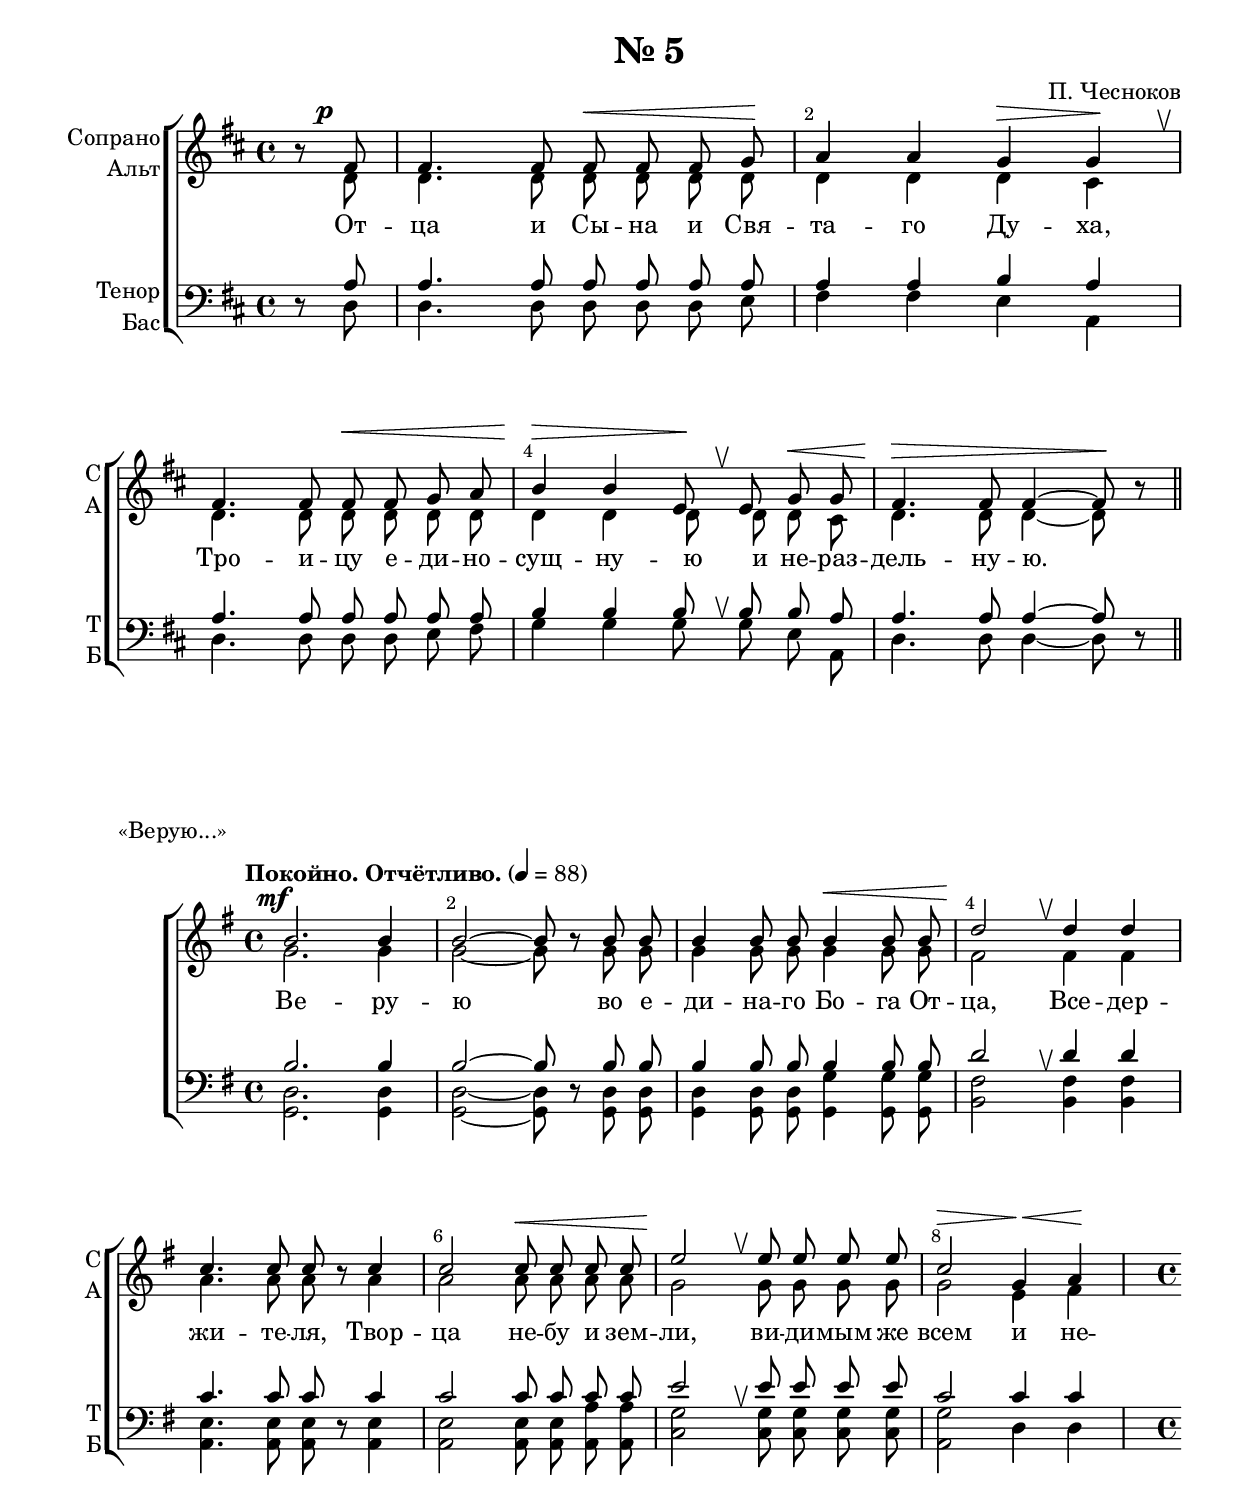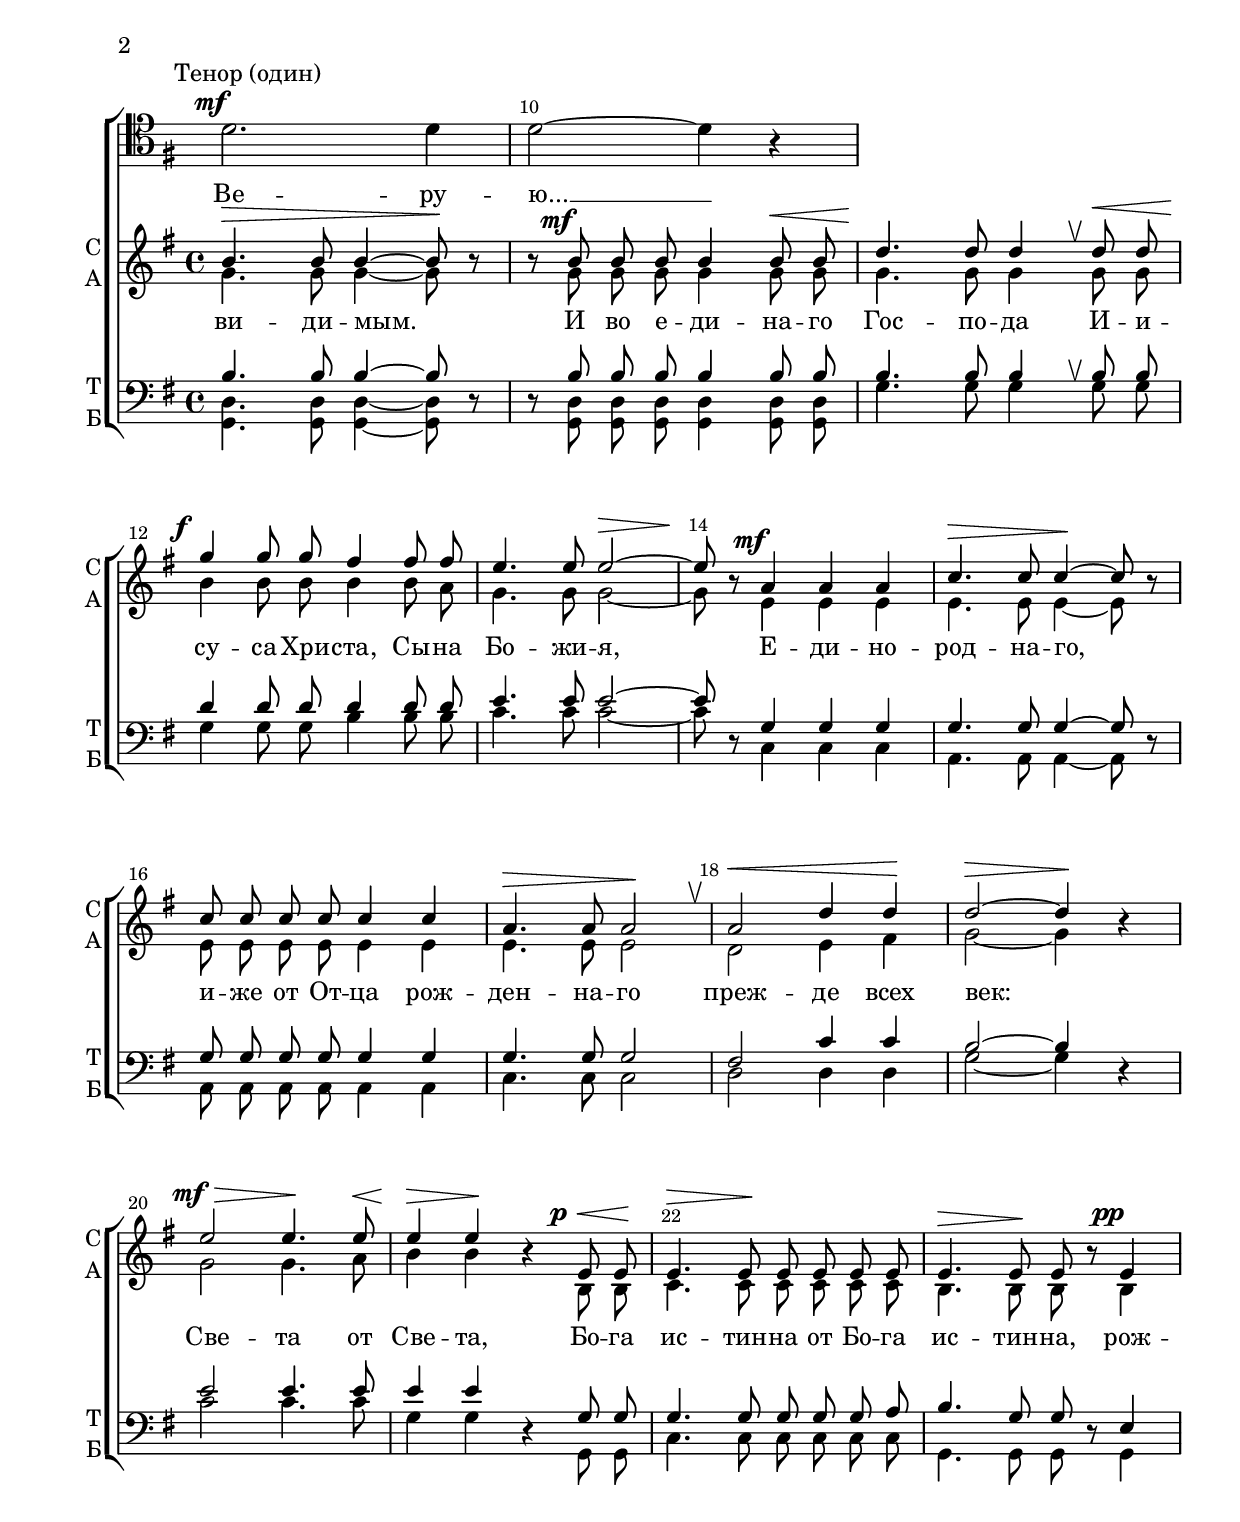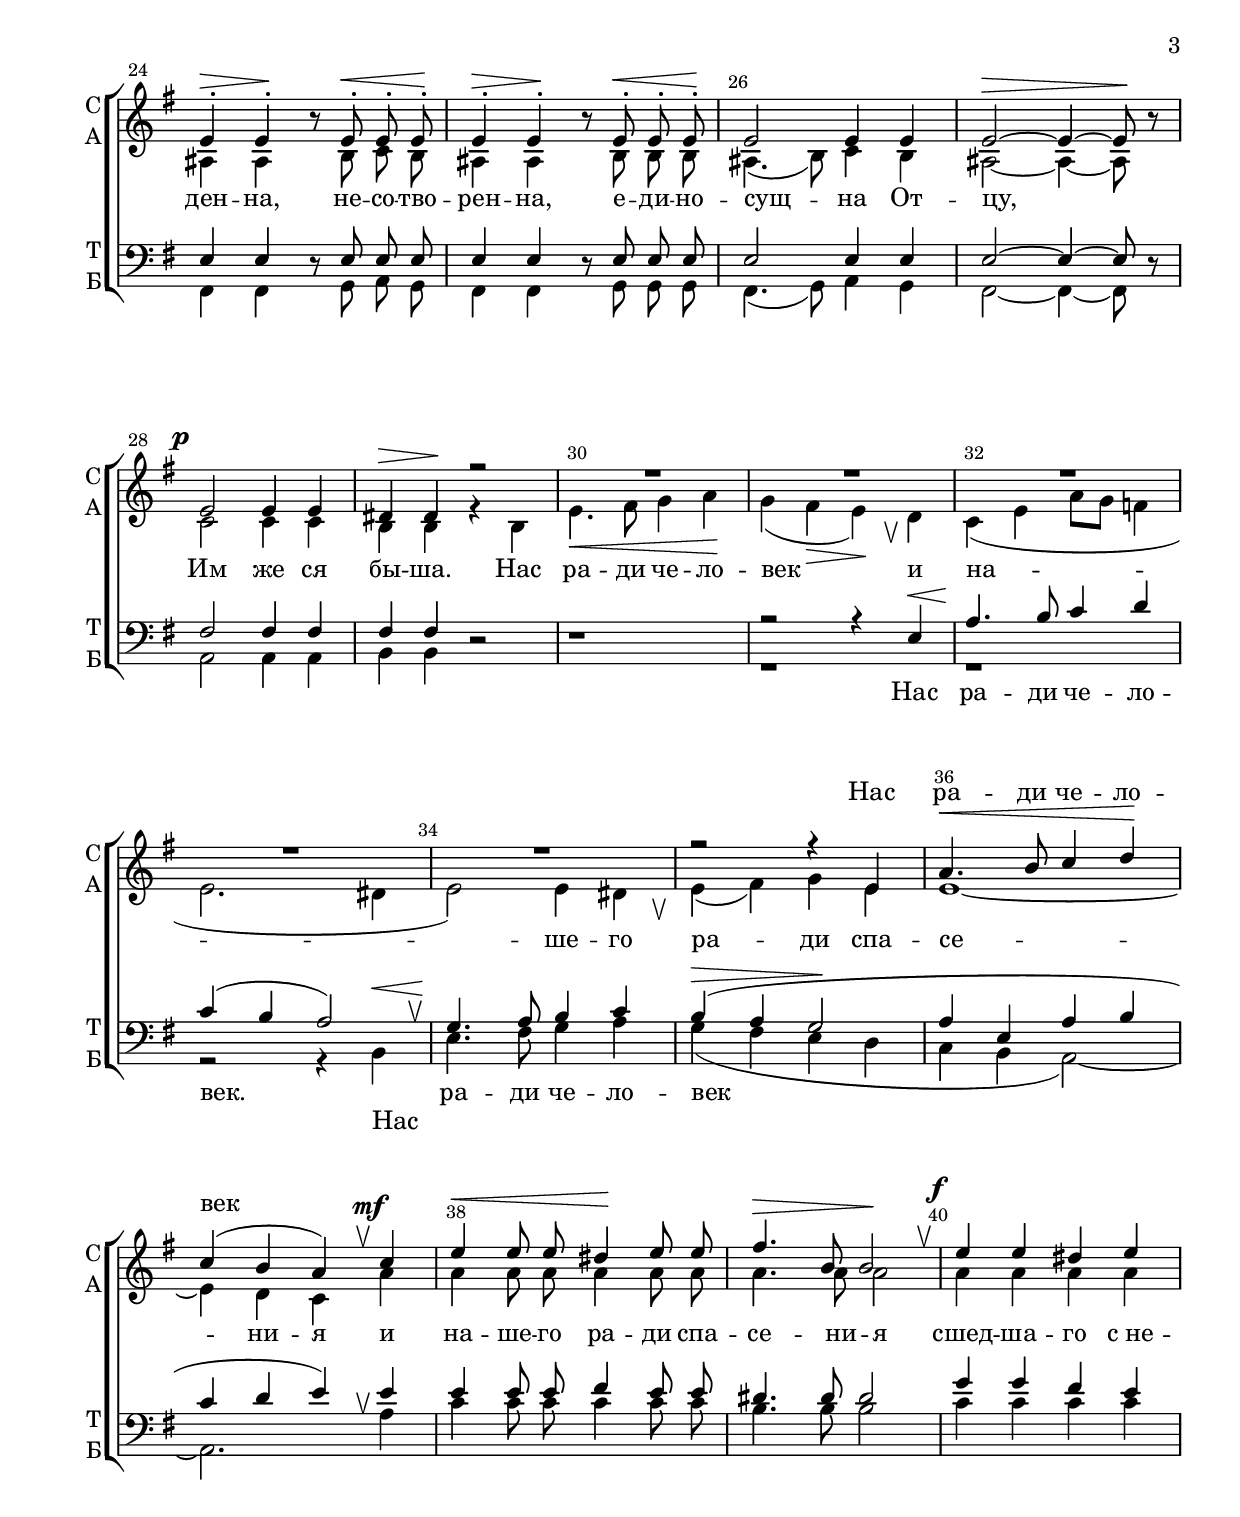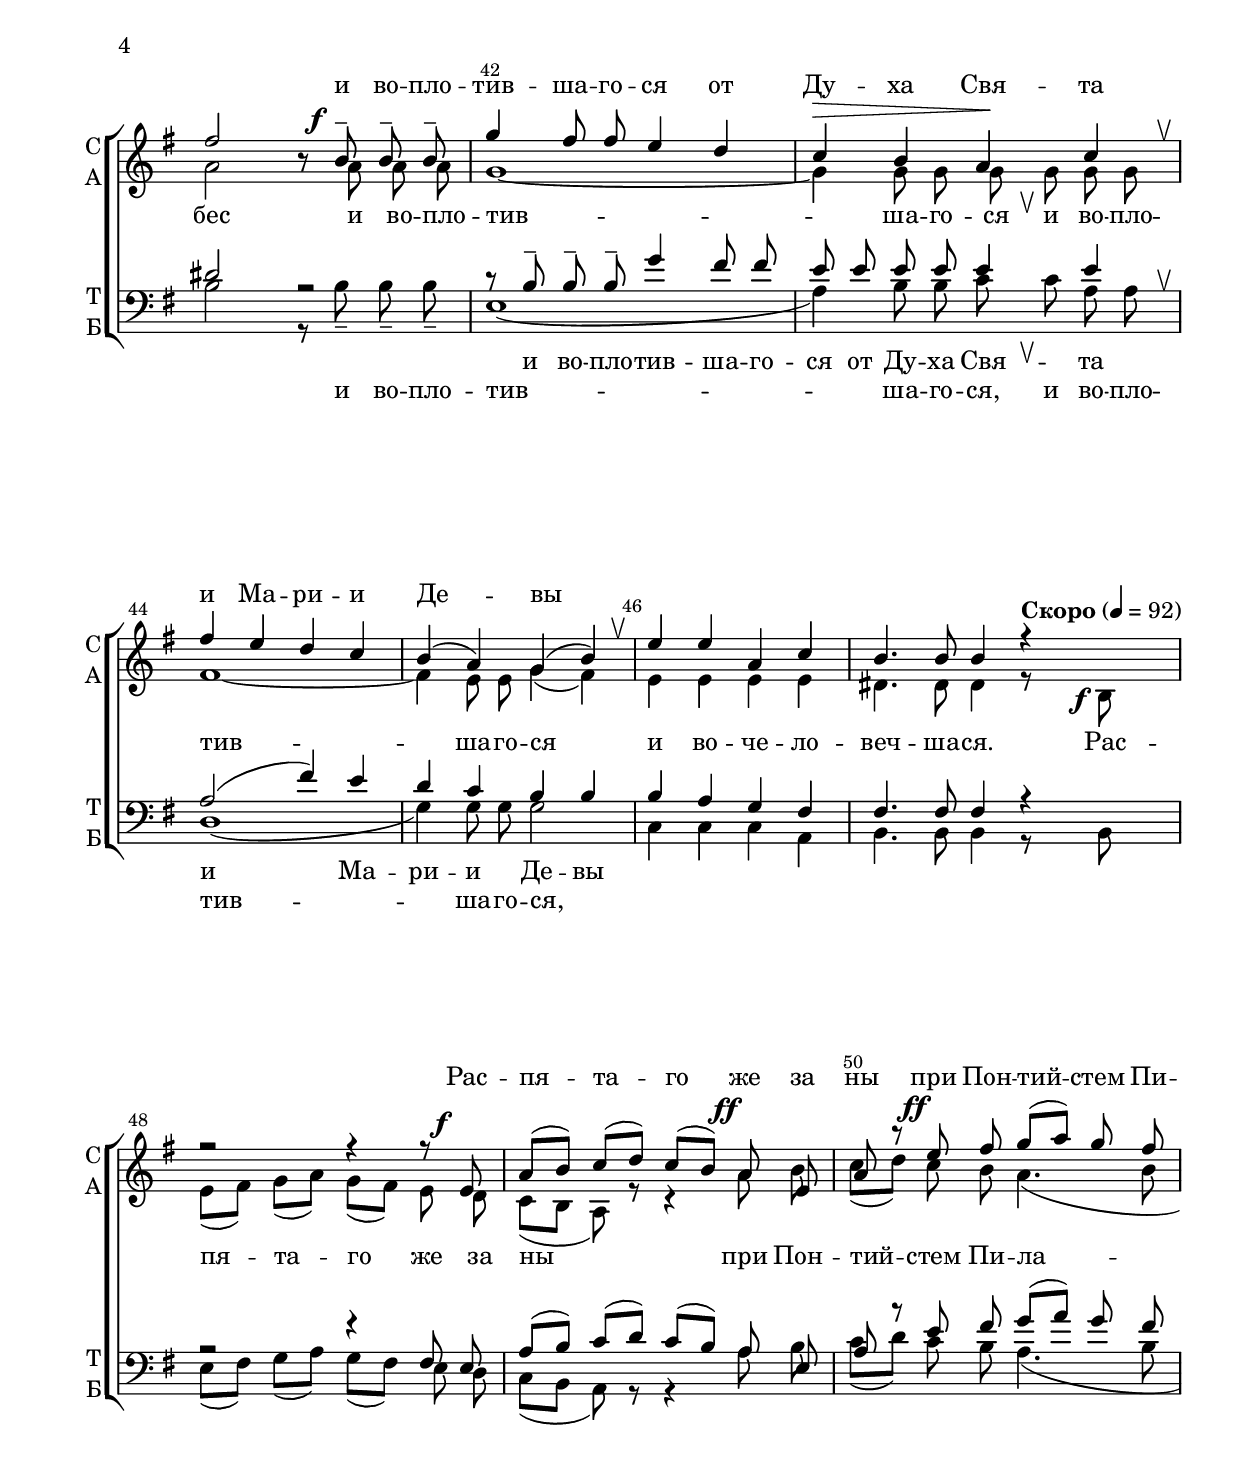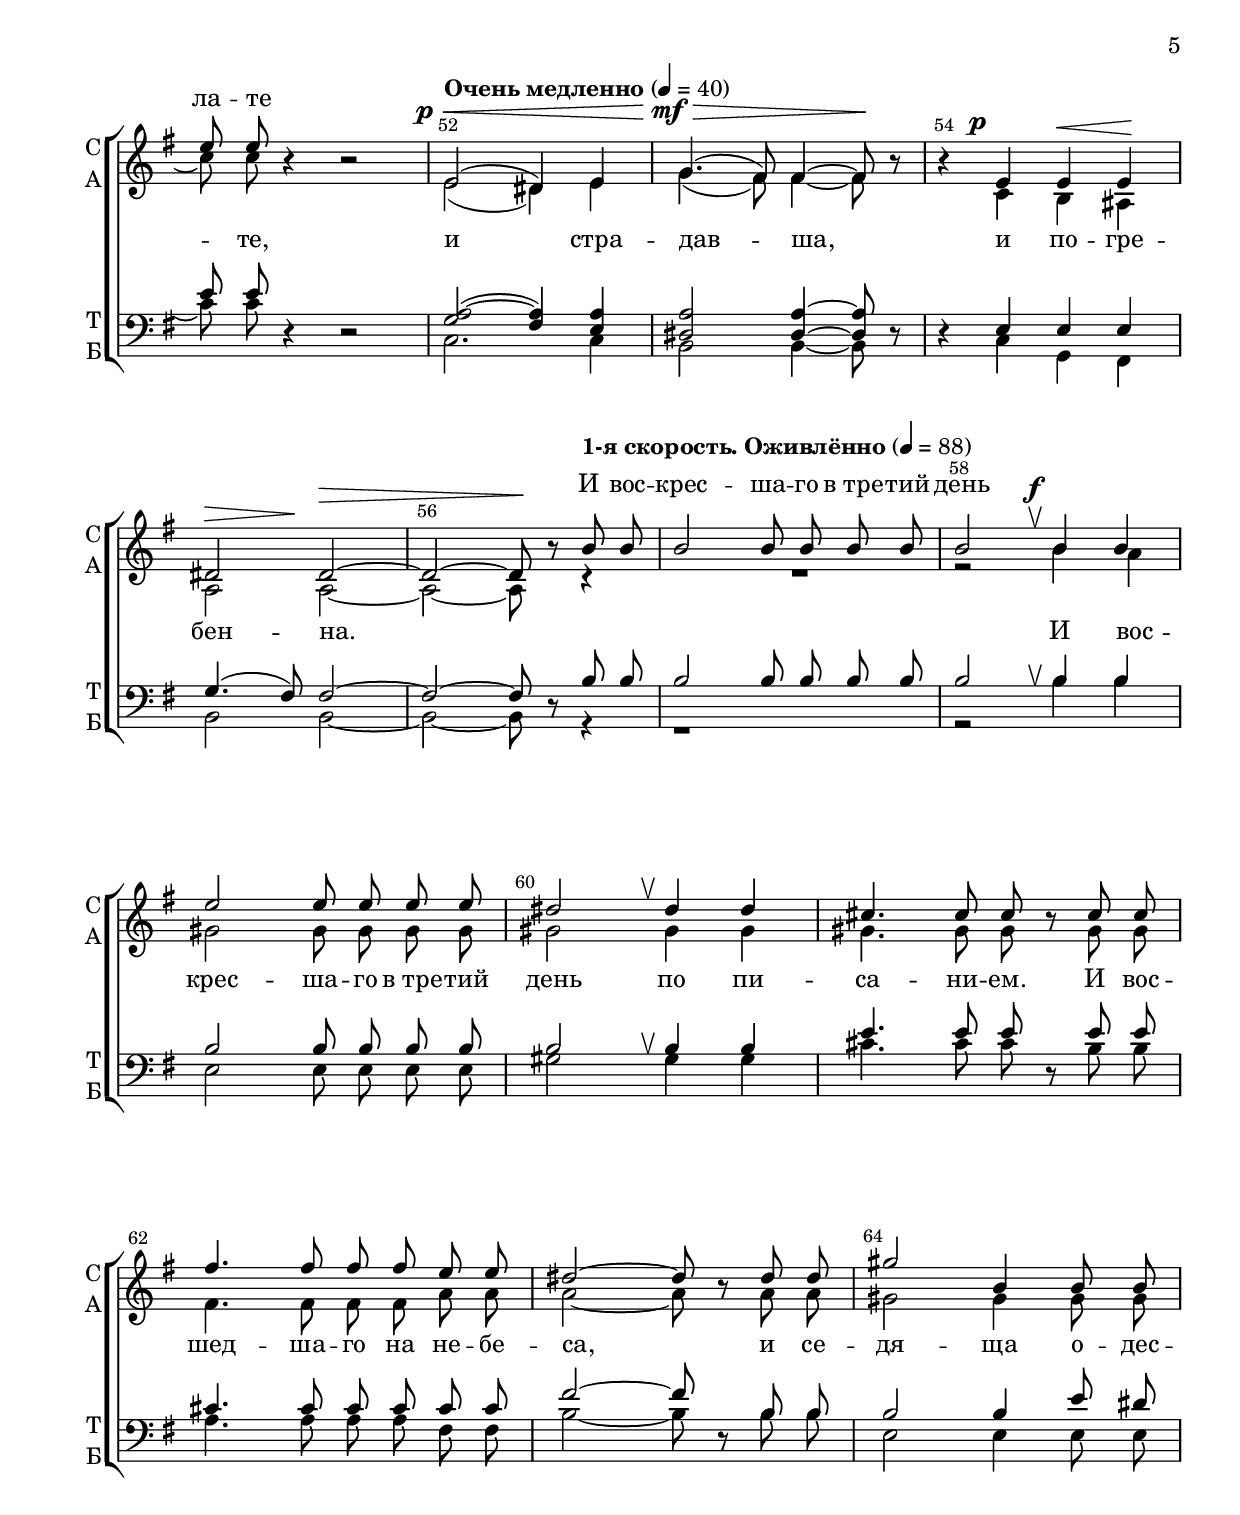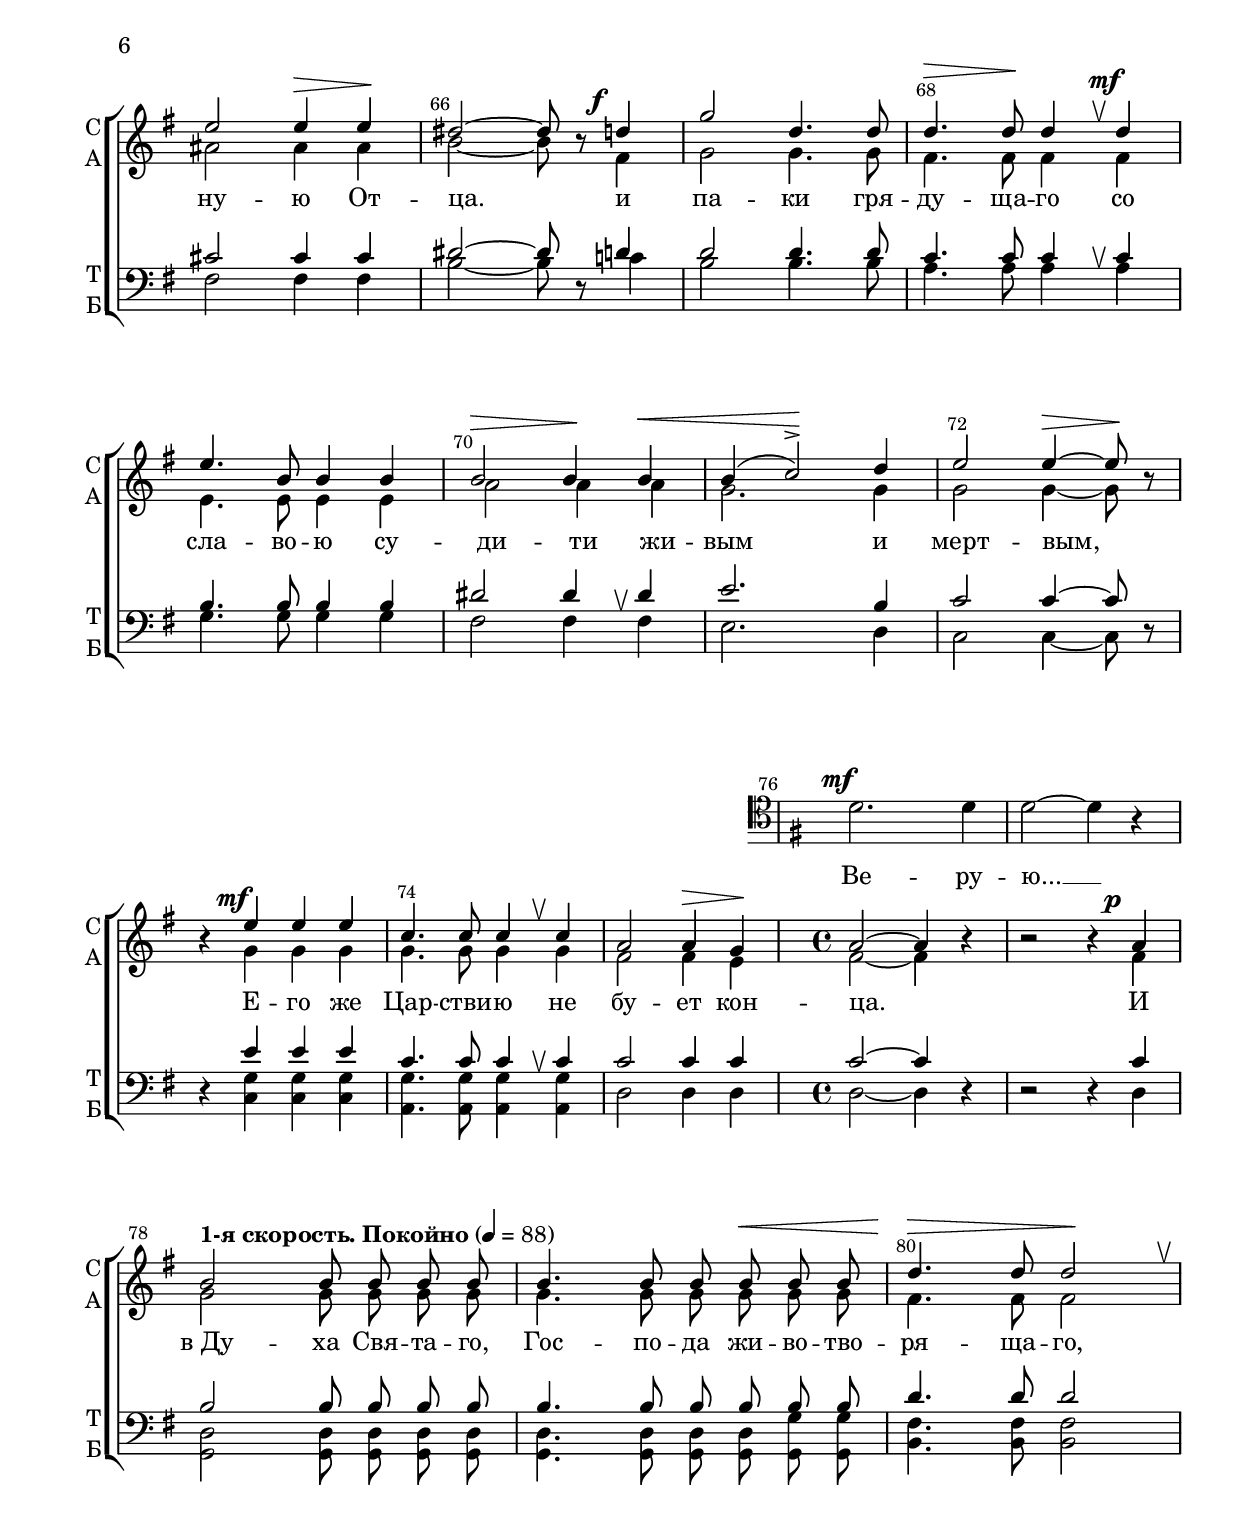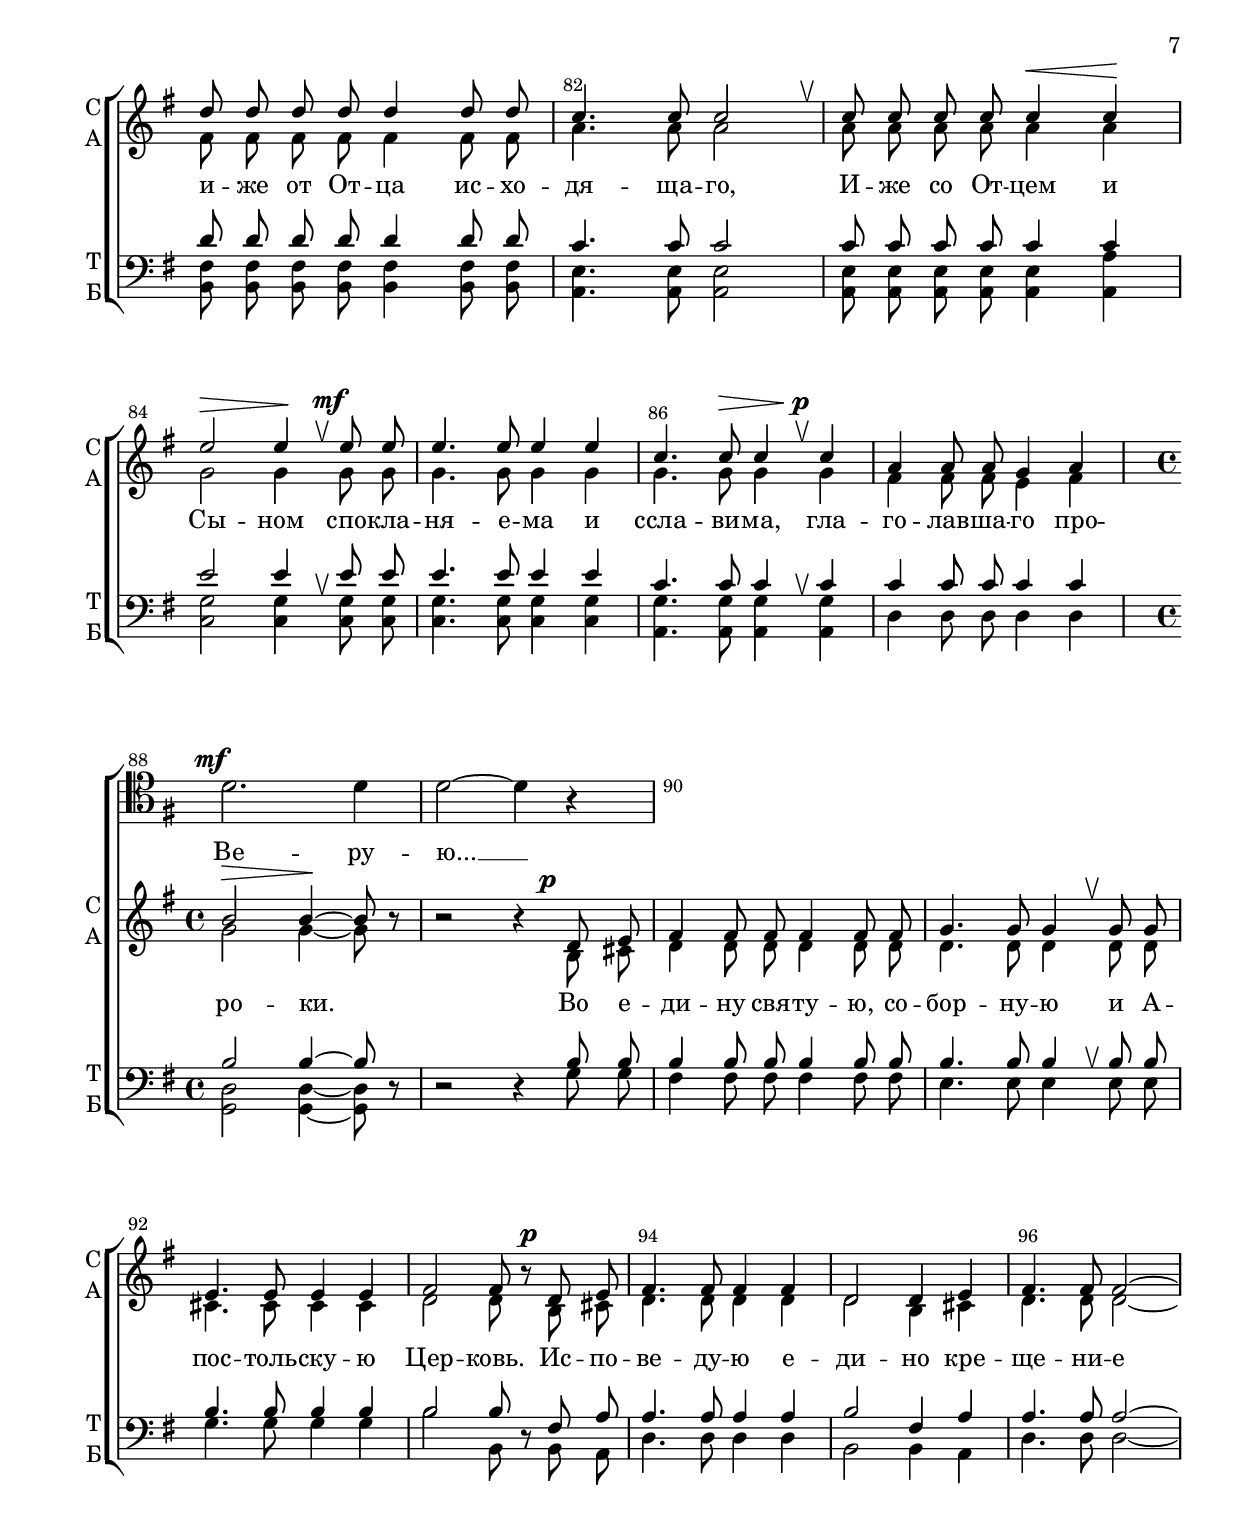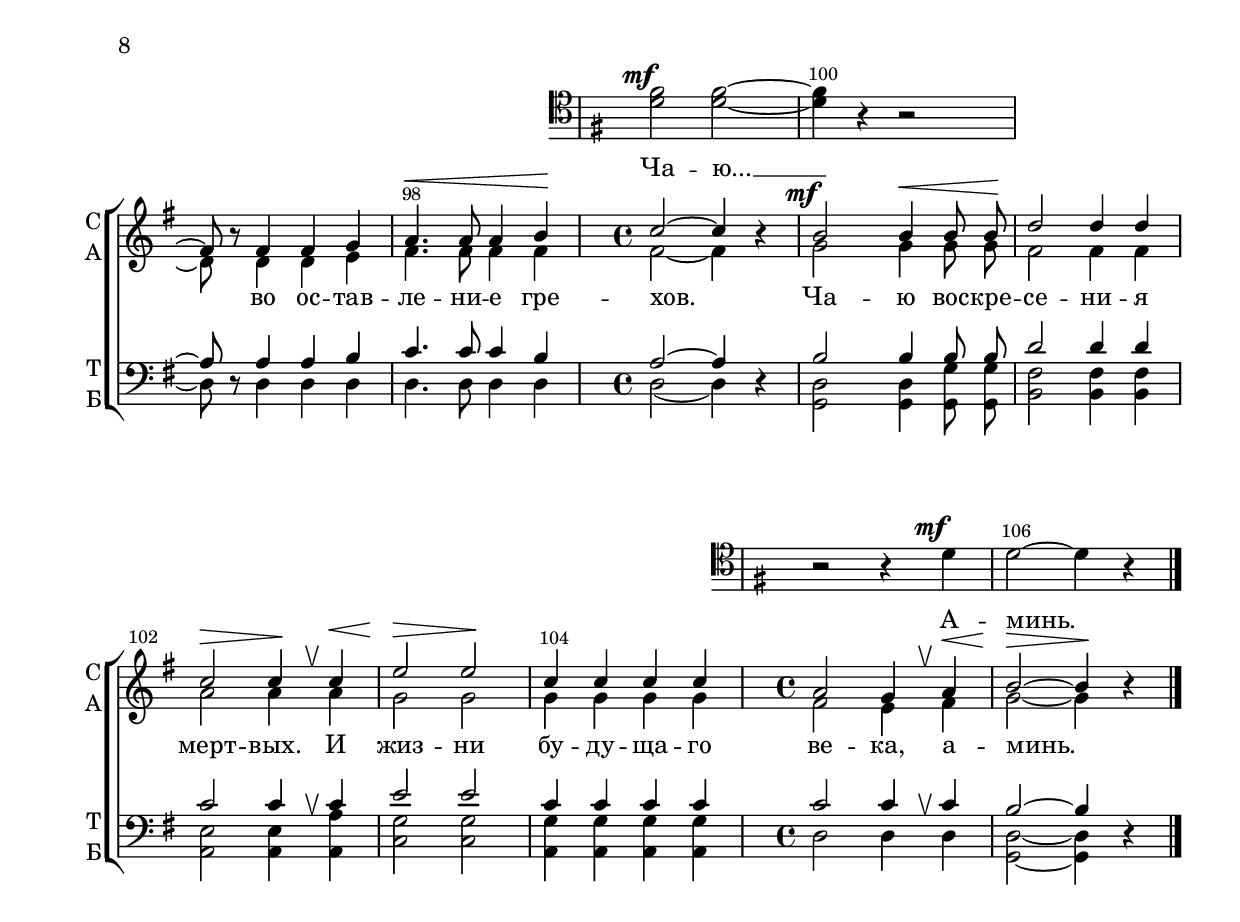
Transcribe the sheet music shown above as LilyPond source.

\version "2.24.0"

% закомментируйте строку ниже, чтобы получался pdf с навигацией
%#(ly:set-option 'point-and-click #f)
#(ly:set-option 'midi-extension "mid")
#(ly:set-option 'embed-source-code #t) % внедряем исходник как аттач к pdf
#(set-default-paper-size "a4")
%#(set-global-staff-size 18)

\header {
%  subtitle = "Литургия св. Иоанна Златоуста (оп. 42)"
  title = "№ 5"
  composer = "П. Чесноков"
  %opus = "оп. 42"
  % Удалить строку версии LilyPond 
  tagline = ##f
}


abr = { \break }
%abr = \tag #'BR { \break }
%abr = {}

pbr = { \pageBreak }
%pbr = {}

melon = { \set melismaBusyProperties = #'() }

meloff = { \unset melismaBusyProperties }
solo = ^\markup\italic"Соло"
tutti =  ^\markup\italic"tutti"

co = \cadenzaOn
cof = \cadenzaOff
cb = { \cadenzaOff \bar "||" }
cbr = { \allowBreak }
cbar = { \cadenzaOff \accidentalStyle default \bar "|" \cadenzaOn }
cber = { \cadenzaOff \accidentalStyle default \bar "!" \cadenzaOn }

stemOff = { \hide Staff.Stem }
nat = { \once \hide Accidental }
natt = { \accidentalStyle forget }
%stemOn = { \unHideNotes Staff.Stem }

% alternative breathe
breathess = { \once \override BreathingSign.text = \markup { \musicglyph #"scripts.tickmark" } \breathe }
%breathes = { \once \override BreathingSign.text = \markup { \musicglyph #"scripts.upbow" } \breathe }
%breathelow = { \once \override BreathingSign.text = \markup { \line { \translate #'(0 . -7) \musicglyph #"scripts.upbow"  } } \breathe }
breathes = { \tag #'V1 \tag #'V3  { \once \override BreathingSign.text = \markup { \musicglyph #"scripts.upbow" } } \tag #'V2 \tag #'V4 { \once \override BreathingSign.text = \markup { \line { \translate #'(0 . -7) \musicglyph #"scripts.upbow"  } } } \breathe }

% alternative partial - for repeats
partiall = { \set Timing.measurePosition = #(ly:make-moment -1/4) }

% compress multi-measure rests
multirests = { \override MultiMeasureRest.expand-limit = #1 \set Score.skipBars = ##t }

% mark with numbers in squares
squaremarks = {  \set Score.rehearsalMarkFormatter = #format-mark-box-numbers }

% mark with numbers in squares
marksnumbers = {  \set Score.rehearsalMarkFormatter = #format-mark-numbers }


% move dynamics a bit left (to be not up/under the note, but before)
placeDynamicsLeft = { \override DynamicText.X-offset = #-2.5 }


%make visible number of every 2-nd bar
secondbar = {
  \override Score.BarNumber.break-visibility = #end-of-line-invisible
  \override Score.BarNumber.X-offset = #1
  \override Score.BarNumber.self-alignment-X = #LEFT
  \set Score.barNumberVisibility = #(every-nth-bar-number-visible 2)
}

global = {
  \secondbar
  \multirests
  \placeDynamicsLeft
  
  %\key \minor
  %\time 3/4
  \time 4/4
  \autoBeamOff
}

otca_soprano = \relative c' {
  \global
  \dynamicUp
  \key d\major
  \partial 4
  r8 fis\p |
   fis4. 8 8\< 8 8 g8\! |
  a4 a g\> g\! \breathes | \abr
  
  fis4. 8 8\< 8 g a |
  b4\> b e,8\! \breathes e g8\< g |
  fis4.\> fis8 fis4~8\! r8 \section %\bar "||"
}

otca_alt = \relative c' {
  \global
  \dynamicDown
  \key d\major
  \partial 4
  r8 d8 |
  d4. 8 8 8 8 8 |
  4 4 4 cis4 |
  d4. 8 8 8 8 8 |
  4 4 8 8 8 cis8 |
  d4. 8 4~8 r8 |
}

otca_tenor = \relative c' {
  \global
  \dynamicUp
    \key d\major
  \partial 4
  r8 a8 |
  a4. 8 8 8 8 8 |
  4 4 b4 a4 |
  a4. 8 8 8 8 8 |
  b4 4 8 \breathes 8 8 a8 |
  4. 8 4~8 r8 \section
}

otca_bass = \relative c {
  \global
  \dynamicDown
  \key d\major
  \partial 4
  r8 d |
  4. 8 8 8 8 e |
  fis4 4 e a, |
  d4. 8 8 8 e fis |
  g4 4 8 8 e a, |
  d4. 8 4~8 r8 |
}


otca_lyric_alt   = \lyricmode {
  От -- ца и Сы -- на и Свя -- та -- го Ду -- ха,
  Тро -- и -- цу е -- ди -- но -- сущ -- ну -- ю и не -- раз -- дель -- ну -- ю.
}

soloTenor = {
 \new Staff  \with { 
   midiInstrument = "voice oohs" 
   alignAboveContext = "upstaff" 
    \remove Time_signature_engraver
 } <<
        \new Voice = "tenorii" {
          \global
          \oneVoice
          \dynamicUp
          \key g\major
          \clef tenor
          \relative c' 
                                 { 
                                  \textMark "Тенор (один)"
                                   d2.\mf 4 | 
                                   2~4 r4 
        } }
        \new Lyrics \with {
          alignAboveContext = "upstaff"
        } \lyricsto "tenorii" { 
          Ве -- ру -- ю... __ 
        }
      >>
 }
 
soloTenori = {
 \new Staff  \with { 
   midiInstrument = "voice oohs" 
   alignAboveContext = "upstaff" 
    \remove Time_signature_engraver
 } <<
        \new Voice = "tenorii" {
          \global
          \oneVoice
          \dynamicUp
          \key g\major
          \clef tenor
          \relative c' 
                                 { 
                                   d2.\mf 4 | 
                                   2~4 r4 
        } }
        \new Lyrics \with {
          alignAboveContext = "upstaff"
        } \lyricsto "tenorii" { 
          Ве -- ру -- ю... __ 
        }
      >>
 }
 
 soloChaju = {
 \new Staff  \with { 
   midiInstrument = "voice oohs" 
   alignAboveContext = "upstaff" 
    \remove Time_signature_engraver
 } <<
        \new Voice = "tenorii" {
          \global
          \oneVoice
          \dynamicUp
          \key g\major
          \clef tenor
          \relative c' 
                                 { 
                                   <d fis>2 \mf 2~ | 
                                   4 r4 r2 
        } }
        \new Lyrics \with {
          alignAboveContext = "upstaff"
        } \lyricsto "tenorii" { 
          Ча -- ю... __ 
        }
      >>
 }
 
 soloAmen = {
 \new Staff  \with { 
   midiInstrument = "voice oohs" 
   alignAboveContext = "upstaff" 
    \remove Time_signature_engraver
 } <<
        \new Voice = "tenorii" {
          \global
          \oneVoice
          \dynamicUp
          \key g\major
          \clef tenor
          \relative c' 
                                 { 
                                   r2 r4 d\mf | 
                                   2~4 r4 
        } }
        \new Lyrics \with {
          alignAboveContext = "upstaff"
        } \lyricsto "tenorii" { 
          А -- минь.
        }
      >>
 }

veruju_soprano = \relative c'' {
  \global
  \dynamicUp
  \key g\major
  \tempo "Покойно. Отчётливо." 4=88
 % \textMark "После чтения Евангелия"
 b2.\mf 4 |
 2~8 r8 8 8 |
 4 8 8 4 \< 8 8 |
 d2\! \breathes 4 4 | \abr
 
 c4. 8 8 r c4 |
 2 8 \< 8 8 8 | 
 e2\! \breathes 8 8 8 8 |
 c2\> g4\< a\! | \abr
 
 
 << { b4.\> 8 4~8\! r8 |
 r b8\mf 8 8 4 8\< 8} \soloTenor >> |
 d4.\! 8 4 \breathes 8\< 8 \abr
 
 g4\f 8 8 fis4 8 8 |
 e4. 8 2~\> |
 8\! r a,4\mf 4 4 |
 c4.\> 8 4\!~8 r8 | \abr
 
 8 8 8 8 4 4 |
 a4.\> 8 2\! \breathes |
 a2\< d4 4\! |
 2~\> 4\! r \abr |
 
 e2\mf\> 4.\! 8\< |
 4\> 4\! r e,8\p\< 8\! |
 4.\> 8\! 8 8 8 8 |
 4.\> 8\! 8 r8 e4\pp | \abr
 
 4-.\> 4-.\! r8 8-.\< 8-. 8-.\! |
 4-.\> 4-.\! r8 8-.\< 8-. 8-.\! |
 2 4 4 |
 2\>~4~8\! r8 | \abr
 
 2\p 4 4 |
 dis4\> 4\! r2 |
 R1*5 |
 r2 r4 e |
 a4.\< b8 c4 d\! | \abr
 
 c( b a) \breathes c\mf |
 e4\< 8 8 dis4\! e8 8 |
 fis4.\> b,8 2\! |
 \breathes e4\f e dis e | \abr
 
 fis2 r8 b,8--\f 8-- 8-- |
 g'4 fis8 8 e4 d |
 c\> b a\! c \breathes | \abr
 
 fis e d c |
 b( a) g( b) \breathes
 e4 e a, c |
 b4. 8 b4 \tempo "Скоро" 4=92 r4 | \abr
 
 r2 r4 r8 e,8\f |
 a8[( b]) c[( d]) c[( b]) a8\ff e |
 a r8 e'\ff fis g[( a]) g fis | \abr
 
 e8 8 r4 r2 |
 \tempo "Очень медленно" 4=40
 e,2\p\<( dis4) e |
 g4.\mf\>( fis8) fis4~8\! r8 |
 r4 e\p e\< e\! | \abr
 
 \after 4.\! dis2\> dis2\>~ |
 2~ 8\! r8 \tempo "1-я скорость. Оживлённо" 4=88 b'8 8 |
 2 8 8 8 8 |
 2 \breathes 4\f 4 | \abr
 
 e2 8 8 8 8 |
 dis2 \breathes 4 4 |
 cis4. 8 8 r8 8 8 | \abr
 
 fis4. 8 8 8 e8 8 |
 dis2~8 r8 8 8 |
 gis2 b,4 8 8 | \abr
 
 e2 4\> 4\! |
 dis2~8 r8 d4\f |
 g2 d4. 8 |
 4.\> 8\! 4 \breathes 4\mf | \abr
 
 e4. b8 4 4 |
 2\> 4\! 4\< |
 4( c2->\!) d4 |
 e2 4~\> 8\! r8 | \abr
 
 r4 4\mf 4 4 |
 c4. 8 4 \breathes 4 |
 a2 4\> g\! |
 << { a2~4 r4 |
 r2 r4 a\p} \soloTenori >> | \abr
 
 \tempo "1-я скорость. Покойно" 4=88
 b2 8 8 8 8 |
 4. 8 8 8\< 8 8 |
 d4.\> 8 2 \! \breathes | \abr
 
 8 8 8 8 4 8 8 |
 c4. 8 2 \breathes |
 8 8 8 8 4\< 4\! | \abr
 
 e2\> 4\! \breathes 8\mf 8 |
 4. 8 4 4 |
 c4. 8\> 4 \breathes 4\p |
 a4 8 8 g4 a | \abr
 
 << { b2\> 4\!~8 r |
 r2 r4 d,8\p e | } \soloTenori >>
 fis4 8 8 4 8 8 |
 g4. 8 4 \breathes 8 8 | \abr
 
 e4. 8 4 4 |
 fis2 8 r d\p e |
 fis4. 8 4 4 |
 d2 4 e |
 fis4. 8 2~ | \abr
 
 8 r8 4 4 g |
 a4.\< 8 4 b\! |
 << { c2~4 r |
 b2\mf 4\< 8 8\! | } \soloChaju >>
 d2 4 4 | \abr
 
 c2\> 4\! \breathes 4\< |
 e2\> 2\! |
 c4 4 4 4 |
 << { a2 g4 \breathes a4\< |
 b2~\> 4\! r4} \soloAmen >> \bar "|."
 
 
 
 
}

veruju_alt = \relative c'' {
  \global
  \dynamicDown
  g2. 4 |
  2~8 r g8 8 |
  4 8 8 4 8 8 |
  fis2 4 4 |
  
  a4. 8 8 r8 4 |
  2 8 8 8 8 |
  g2 8 8 8 8 |
  2 e4 fis |
  
  g4. 8 4~8 r8 |
  r8 8 8 8 4 8 8 |
  4. 8 4 8 8 |
  
  
  b4 8 8 4 8 a |
  g4. 8 2~ |
  8 r8 e4 4 4 |
  4. 8 4~8 r8 |
  
  8 8 8 8 4 4 |
  4. 8 2 |
  d2 e4 fis |
  g2~4 r4 |
  
  2 4. a8 |
  b4 4 r4 b,8 8 |
  c4. 8 8 8 8 8 |
  b4. 8 8 r8 4 |
  
  ais4 4 r8 b8 c b |
  ais4 4 r8 b8 8 8 |
  ais4.( b8) c4 b |
  ais2~4~8 r8 |
  
  c2 4 4 |
  b4 4 r4 4 |
  e4.\< fis8 g4 a\! |
  g( fis\> e)\! \breathes d4 |
  c( e a8[ g] f4 | \abr
  
  e2. dis4 |
  e2) e4 dis \breathes 
  e( fis) g e |
  e1~ | \abr
  
  4 d c a' |
  4 8 8 4 8 8 |
  4. 8 2 |
  4 4 4 4 |
  
  2 r8 8 8 8 |
  g1~ |
  4 8 8 8 \breathes 8 8 8 |
  
  fis1~ |
  4 e8 8 g4( fis) |
  e4 4 4 4 |
  dis4. 8 4 r8 b8\f | 
  
  e8[( fis]) g[( a]) g[( fis]) e d |
  c[( b] a) r r4 a'8 b |
  c[( d]) c b a4.( b8 |
  
  c8) 8 r4 r2 |
  e,2( dis4) e4 |
  g4.( fis8) fis4~8 r8 |
  r4 c4 b ais |
  
  a2 a~ |
  2~8 r8 r4 |
  R1 |
  r2 b'4 a |
  
  gis2 8 8 8 8 |
  2 4 4 |
  4. 8 8 r8 8 8 |
  
  fis4. 8 8 8 a8 8 |
  2~8 r8 8 8 |
  gis2 4 8 8 |
  
  ais2 4 4 |
  b2~8 r8 fis4 |
  g2 4. 8 |
  fis4. 8 4 4 |
  
  
  e4. 8 4 4 |
  a2 4 4 |
  g2. 4 |
  2 4~8 r8 |
  
  r4 4 4 4 |
  4. 8 4 4 |
  fis2 4 e |
  fis2~4 r4 |
  r2 r4 4 |
  
  g2 8 8 8 8 |
  4. 8 8 8 8 8 |
  fis4. 8 2 |
  
  8 8 8 8 4 8 8 |
  a4. 8 2 |
  8 8 8 8 4 4 |
  
  g2 4 8 8 |
  4. 8 4 4 |
  4. 8 4 4 |
  fis4 8 8 e4 fis |
  
  g2 4~8 r8 |
  r2 r4 b,8 cis |
  d4 8 8 4 8 8 |
  4. 8 4 8 8 |
  
  cis4. 8 4 4 |
  d2 8 r8 b cis |
  d4. 8 4 4 |
  2 b4 cis |
  d4. 8 2~ |
  
  8 r8 4 4 e |
  fis4. 8 4 4 |
  2~4 r4 |
  g2 4 8 8 |
  fis2 4 4 |
  
  a2 4 4 |
  g2 2 |
  4 4 4 4 |
  fis2 e4 fis |
  g2~4 r
  
  
  
 
}

veruju_tenor = \relative c' {
  \global
  \dynamicUp
  \key g\major
   b2. 4 |
   2~8 r8 8 8 |
   4 8 8 4 8 8 |
   d2 \breathes 4 4 |
   
   c4. 8 8 r8 4 |
   2 8 8 8 8 |
   e2 \breathes 8 8 8 8 |
   c2 4 4 |
   
   b4. 8 4~8 r8 |
   r8 8 8 8 4 8 8 |
   4. 8 4 \breathes 8 8 |
   
   
   d4 8 8 4 8 8 |
   e4. 8 2~ |
   8 r8 g,4 4 4 |
   4. 8 4~8 r8 |
   
   8 8 8 8 4 4 |
   4. 8 2 |
   fis2 c'4 4 |
   b2~4 r4 |
   
   e2 4. 8 |
   4 4 r4 g,8 8 |
   4. 8 8 8 8 a |
   b4. g8 8 r8 e4 |
   
   4 4 r8 8 8 8 |
   4 4 r8 8 8 8 |
   2 4 4 |
   2~4~8 r8 |
   
   fis2 4 4 |
   4 4 r2 |
   r1 |
   r2 r4 e4\< |
   a4.\! b8 c4 d
   
   %page 21
   c4( b a2) \breathes |
   g4. a8 b4 c |
   b( a g2 |
   a4 e a b |
   
   c d e) \breathes e |
   e4 8 8 fis4 e8 8 |
   dis4. 8 2 |
   g4 4 fis e |
   
   dis2 r2 |
   r8 b8-- 8-- 8-- g'4 fis8 8 |
   e8 8 8 8 4 4 \breathes |
   
   a,2( fis'4) e |
   d c b b |
   b  a g fis |
   fis4. 8 4 r4 |
   
   r2 r4 fis8 e |
   a8[( b]) c[( d]) c[( b]) a e |
   a r e' fis g[( a]) g fis |
   
   e8 8 r4 r2 |
   <g, a~> 2( <fis a>4) <e a> |
   <dis a'>2 4~8 r8 |
   r4 e4 4 4 |
   
   g4.( fis8) 2~ |
   2~8 r8 b8 8 |
   2 8 8 8 8 |
   2 \breathes 4 4 |
   
   2 8 8 8 8 |
   2 \breathes 4 4 |
   e4. 8 8 r8 8 8 |
   cis4. 8 8 8 8 8 |
   fis2~8 r8 b,8 8 |
   2 4 e8 dis |
   
   cis2 4 4 |
   dis2~8 r8 d4 |
   2 4. 8 |
   c4. 8 4 \breathes 4
   
   %page 23
   b4. 8 4 4 |
   dis2 4 \breathes 4 |
   e2. b4 |
   c2 4~8 r8 |
   
   r4 e4 4 4 |
   c4. 8 4 \breathes 4 |
   2 4 4 |
   2 ~ 4 r4 |
   r2 r4 4 |
   
   b2 8 8 8 8 |
   b4. 8 8 8 8 8 |
   d4. 8 2 |
   
   8 8 8 8 4 8 8 |
   c4. 8 2 |
   8 8 8 8 4 4 |
   
   e2 4 \breathes 8 8 |
   4. 8 4 4 |
   c4. 8 4 \breathes 4 |
   4 8 8 4 4
   
   %page 24
   b2 4~8 r8 |
   r2 r4 8 8 |
   4 8 8 4 8 8 |
   4. 8 4 \breathes 8 8 |
   
   4. 8 4 4 |
   2 8 r8  fis a8 |
   4. 8 4 4 |
   b2 fis4 a4 |
   4. 8 2~ |
   
   8 r8 4 4 b4 |
   c4. 8 4 b |
   a2~4 r4 |
   b2 4 8 8 |
   d2 4 4 |
   
   c2 4 \breathes 4 |
   e2 2 |
   c4 4 4 4 |
   2 4 \breathes 4 |
   b2~4 r4
}

veruju_bass = \relative c {
  \global
  \dynamicUp
  <g d'>2. 4 | 
  2~8 r8 8 8 |
  4 8 8 <g g'>4 8 8 |
  <b fis'>2 4 4 |
  
  <a e'>4. 8 8 r8 4 |
  2 8 8 <a a'>8 8 |
  <c g'>2 8 8 8 8 |
  <a g'>2 d4 d |
  
  <g, d'>4. 8 4~8 r8 |
  r8 8 8 8 4 8 8 |
  g'4. 8 4 8 8 |
  
  4 8 8 b4 8 8 |
  c4. 8 2~ |
  8 r8 c,4 4 4 |
  a4. 8 4~8 r8 |
  
  8 8 8 8 4 4 |
  c4. 8 2 |
  d2 4 4 |
  g2~4 r4 |
  
  c2 4. 8 |
  g4 4 r g,8 g |
  c4. 8 8 8 8 8 |
  g4. 8 8 r8 4 |
  
  fis4 4 r8 g a g |
  fis4 4 r8 g8 8 8 |
  fis4.( g8) a4 g |
  fis2~4~8 r8 |
  
  a2 4 4 |
  b4 4 r2 |
  r1 |
  r1 |
  r1 |
  
  r2 r4 b4\< |
  e4.\! fis8 g4 a |
  g( \> fis e\! d |
  c b a2)~ |
  
  a2. a'4 |
  c4 8 8 4 8 8 |
  b4. 8 2 |
  c4 4 4 4 |
  
  b2 r8 8-- 8-- 8-- |
  e,1( |
  a4) b8 8 c \breathes c a8 8 |
  
  d,1( |
  g4) 8 8 2 |
  c,4 4 4 a |
  b4. 8 4 r8 8 |
  
  e8[( fis]) g[( a]) g[( fis]) e d |
  c[( b] a) r r4 a'8 b |
  c[( d]) c b a4.( b8 |
  
  %page 22
  c8) 8 r4 r2 |
  c,2. 4 |
  b2 4~8 r8 |
  r4 c g fis |
  
  b2 2~ |
  2~8 r8 r4 |
  r1 |
  r2 b'4 4 |
  
  e,2 8 8 8 8 |
  gis2 4 4 |
  cis4. 8 8 r8 b8 8 |
  
  a4. 8 8 8 fis8 8 |
  b2~8 r8 8 8 |
  e,2 4 8 8 |
  
  fis2 4 4 |
  b2~8 r8 c!4 |
  b2 4. 8 |
  a4. 8 4 4 |
  
  % page 23
  
  g4. 8 4 4 |
  fis2 4 4 |
  e2. d4 |
  c2 4~8 r8 |
  
  r4 <c g'>4 4 4 |
  <a g'>4. 8 4 4 |
  d2 4 4 |
  2~4 r4 |
  r2 r4 4 |
  
  <g, d'>2 8 8 8 8 |
  4. 8 8 8 <g g'>8 8 |
  <b fis'>4. 8 2 |
  
  8 8 8 8 4 8 8 |
  <a e'>4. 8 2 |
  8 8 8 8 4 <a a'>4 |
  
  <c g'>2 4 8 8 |
  4. 8 4 4 |
  <a g'>4. 8 4 4 |
  d4 8 8 4 4 |
  
  %page 24
  <g, d'>2 4~8 r8 |
  r2 r4 g'8 8 |
  fis4 8 8 4 8 8 |
  e4. 8 4 8 8 |
  
  g4. 8 4 4 |
  b2 b,8 r8 b8 a |
  d4. 8 4 4 |
  b2 4 a |
  d4. 8 2~ |
  
  8 r8 4 4 4 |
  4. 8 4 4 |
  2( 4) r |
  <g, d'>2 4 <g g'>8 8 |
  <b fis'>2 4 4 |
  
  <a e'>2 4 <a a'> |
  <c g'>2 2 |
  <a g'>4 4 4 4 |
  d2 4 4 |
  <d g,>2~4 r4
  
  
  
}

veruju_lyric_soprano   = \lyricmode {
  _ _ _ _ _ _ _ _ _ _ _ _ _ _
  _ _ _ _ _ _ _ _ _ _ _ _ _ _ _ _ _
  _ _ _ _ _ _ _ _ _ _ _ _ _ _
  
  _ _ _ _ _ _ _ _ _ _ _ _ _ _ _
  _ _ _ _ _ _ _ _ _ _ _ _ _
  _ _ _ _ _ _ _ _ _ _ _ _ _ _ _ _ _
  _ _ _ _ _ _ _ _ _ _ _ _ _ _
  _ _ _ _ _ % им же вся быша
  Нас ра -- ди че -- ло --
  век _ _ _ _ _ _ _ _ _ _ _ _ _ _
  _ и во -- пло -- тив -- ша -- го -- ся от Ду -- ха Свя -- та
  и Ма -- ри -- и Де -- вы _ _ _ _ _ _ _
  Рас -- пя -- та -- го же за ны при Пон -- тий -- стем Пи --
  
  ла -- те
  _ _ _ _ _ _ _
  _ _ И вос -- крес -- ша -- го в_тре -- тий день 
  
}

veruju_lyric_alt   = \lyricmode {
  Ве -- ру -- ю во е -- ди -- на -- го Бо -- га От -- ца, Все -- дер --
  жи -- те -- ля, Твор -- ца не  -- бу и зем -- ли, ви -- ди -- мым же всем и не --
  ви -- ди -- мым. И во е -- ди -- на -- го Гос -- по -- да И -- и --
  
  су -- са Хри -- ста, Сы -- на Бо -- жи -- я, Е -- ди -- но -- род -- на -- го,
  и -- же от От -- ца рож -- ден -- на -- го преж -- де всех век:
  Све -- та от Све -- та, Бо -- га ис -- тин -- на от Бо -- га ис -- тин -- на, рож --
  ден -- на, не -- со -- тво -- рен -- на, е -- ди -- но -- сущ -- на От -- цу,
  Им же ся бы -- ша. Нас ра -- ди че -- ло -- век и на --
  
  ше -- го ра -- ди спа -- се --
  ни -- я и на -- ше -- го ра -- ди спа -- се -- ни -- я сшед -- ша -- го с_не --
  бес и во -- пло -- тив -- ша -- го -- ся и во -- пло --
  тив -- ша -- го -- ся и во -- че -- ло -- веч -- ша -- ся. Рас --
  пя -- та -- го же за ны при Пон -- тий -- стем Пи -- ла --
  
  те, и стра -- дав -- ша, и по -- гре --
  бен -- на. И вос --
  крес -- ша -- го в_тре -- тий день по пи -- са -- ни -- ем. И вос --
  шед -- ша -- го на не -- бе -- са, и се -- дя -- ща о -- дес --
  ну -- ю От -- ца. и па -- ки гря -- ду -- ща -- го со
  
  сла -- во -- ю су -- ди -- ти жи -- вым и мерт -- вым,
  Е -- го же Цар -- стви -- ю не бу -- ет кон -- ца. И
  в_Ду -- ха Свя -- та -- го, Гос -- по -- да жи -- во -- тво -- ря -- ща -- го,
  и -- же от От -- ца ис -- хо -- дя -- ща -- го, И -- же со От -- цем и 
  Сы -- ном спо -- кла -- ня -- е -- ма и ссла -- ви -- ма, гла -- го -- лав -- ша -- го про --
  
  ро -- ки. Во е -- ди -- ну свя -- ту -- ю, со -- бор -- ну -- ю и А --
  пос -- толь -- ску -- ю Цер -- ковь. Ис -- по -- ве -- ду -- ю е -- ди -- но кре -- ще -- ни -- е
  во ос -- тав -- ле -- ни -- е гре -- хов. Ча -- ю вос -- кре -- се -- ни -- я
  мерт -- вых. И жиз -- ни бу -- ду -- ща -- го ве -- ка, а -- минь.
  
}

veruju_lyric_tenor   = \lyricmode {
  _ _ _ _ _ _ _ _ _ _ _ _ _ _
  _ _ _ _ _ _ _ _ _ _ _ _ _ _ _ _ _
  _ _ _ _ _ _ _ _ _ _ _ _ _ _
  
  _ _ _ _ _ _ _ _ _ _ _ _ _ _ _
  _ _ _ _ _ _ _ _ _ _ _ _ _
  _ _ _ _ _ _ _ _ _ _ _ _ _ _ _ _ _
  _ _ _ _ _ _ _ _ _ _ _ _ _ _
  _ _ _ _ _ % им же вся быша
  Нас ра -- ди че -- ло -- век. ра -- ди че -- ло -- век
  _ _ _ _ _ _ _ _ _ _ _ _ _ _
  _ и во -- пло -- тив -- ша -- го -- ся от Ду -- ха Свя -- та
  и Ма -- ри -- и Де -- вы
  
  
}

veruju_lyric_bass   = \lyricmode {
  _ _ _ _ _ _ _ _ _ _ _ _ _ _
  _ _ _ _ _ _ _ _ _ _ _ _ _ _ _ _ _
  _ _ _ _ _ _ _ _ _ _ _ _ _ _
  
  _ _ _ _ _ _ _ _ _ _ _ _ _ _ _
  _ _ _ _ _ _ _ _ _ _ _ _ _
  _ _ _ _ _ _ _ _ _ _ _ _ _ _ _ _ _
  _ _ _ _ _ _ _ _ _ _ _ _ _ _
  _ _ _ _ _ % им же вся быша
  Нас _ _ _ _ _
  _ _ _ _ _ _ _ _ _ _ _ _ _ _
  _ и во -- пло -- тив -- ша -- го -- ся, и во -- пло --
  тив -- ша -- го -- ся,  _ _ _ _ _ _ _ _
  _ _ _ _ _ _ _ _ _ _ _ _
  
  
}



  \paper {
    top-margin = 15
    left-margin = 20
    right-margin = 10
    bottom-margin = 35
    indent = 10
    ragged-bottom = ##f
    ragged-last = ##f
    %  system-separator-markup = \slashSeparator
    
  }


\bookpart {

  \score {
 %   \header { piece = "После чтения Апостола" }
    %  \transpose c bes {
    %  \removeWithTag #'BR
    \new ChoirStaff <<
      
      \new Staff = "upstaff" \with {
        instrumentName = \markup { \right-column { "Сопрано" "Альт"  } }
        shortInstrumentName = \markup { \right-column { "С" "А"  } }
        midiInstrument = "voice oohs"
        %        \RemoveEmptyStaves
      } <<
        \new Voice = "soprano" { \voiceOne  \keepWithTag #'V1 \otca_soprano }
        \new Voice  = "alto" { \voiceTwo  \keepWithTag #'V2 \otca_alt }
      >> 
      
      % \new Lyrics \with {alignAboveContext = "upstaff"} \lyricsto "soprano" \lyricssop
     % \new Lyrics \with {alignAboveContext = "upstaff"} \lyricsto "soprano" { \otca__lyric_soprano }
      \new Lyrics \lyricsto "alto" { \otca_lyric_alt }
      % alternative lyrics above up staff
      
      \new Staff = "downstaff" \with {
        instrumentName = \markup { \right-column { "Тенор" "Бас" } }
        shortInstrumentName = \markup { \right-column { "Т" "Б" } }
        midiInstrument = "voice oohs"
      } <<
        \new Voice = "tenor" { \voiceOne \clef bass  \keepWithTag #'V3 \otca_tenor }
        \new Voice = "bass" { \voiceTwo  \keepWithTag #'V4 \otca_bass }
      >>
%       \new Lyrics \lyricsto "bass" \apostol_lyric_bass
        >>
    %  }  % transposeµ
    \layout {
      %    #(layout-set-staff-size 20)
      \context {
        \Score
      }
      \context {
        \Staff
        %        \RemoveEmptyStaves
        %        \RemoveAllEmptyStaves
        \consists Merge_rests_engraver
      }
    }
    \midi {
      \tempo 4=88
    }
  }
  
    \score {
    \header { piece = "«Верую...»" }  
    %  \transpose c bes {
    %  \removeWithTag #'BR
    \new ChoirStaff <<
      
     
      \new Staff = "upstaff" \with {
        shortInstrumentName = \markup { \right-column { "С" "А"  } }
        midiInstrument = "voice oohs"
        %        \RemoveEmptyStaves
      } <<
        \new Voice = "soprano" { \voiceOne  \keepWithTag #'V1 \veruju_soprano }
        \new Voice  = "alto" { \voiceTwo  \keepWithTag #'V2 \veruju_alt }
      >> 
      
       \new Lyrics \with {alignAboveContext = "upstaff"} \lyricsto "soprano" \veruju_lyric_soprano
      \new Lyrics \lyricsto "alto" { \veruju_lyric_alt }
      % alternative lyrics above up staff
      
      \new Staff = "downstaff" \with {
        shortInstrumentName = \markup { \right-column { "Т" "Б" } }
        midiInstrument = "voice oohs"
      } <<
        \new Voice = "tenor" { \voiceOne \clef bass  \keepWithTag #'V3 \veruju_tenor }
        \new Voice = "bass" { \voiceTwo  \keepWithTag #'V4 \veruju_bass }
      >>
       \new Lyrics  \lyricsto "tenor" \veruju_lyric_tenor
       \new Lyrics \lyricsto "bass" \veruju_lyric_bass
       
    >>
    %  }  % transposeµ
    \layout {
      %    #(layout-set-staff-size 20)
      \context {
        \Score
      }
      \context {
        \Staff
        %        \RemoveEmptyStaves
                \RemoveAllEmptyStaves
        \consists Merge_rests_engraver
      }
      %Metronome_mark_engraver
    }
    \midi {
      \tempo 4=88
    }
  }
  
 

}

   